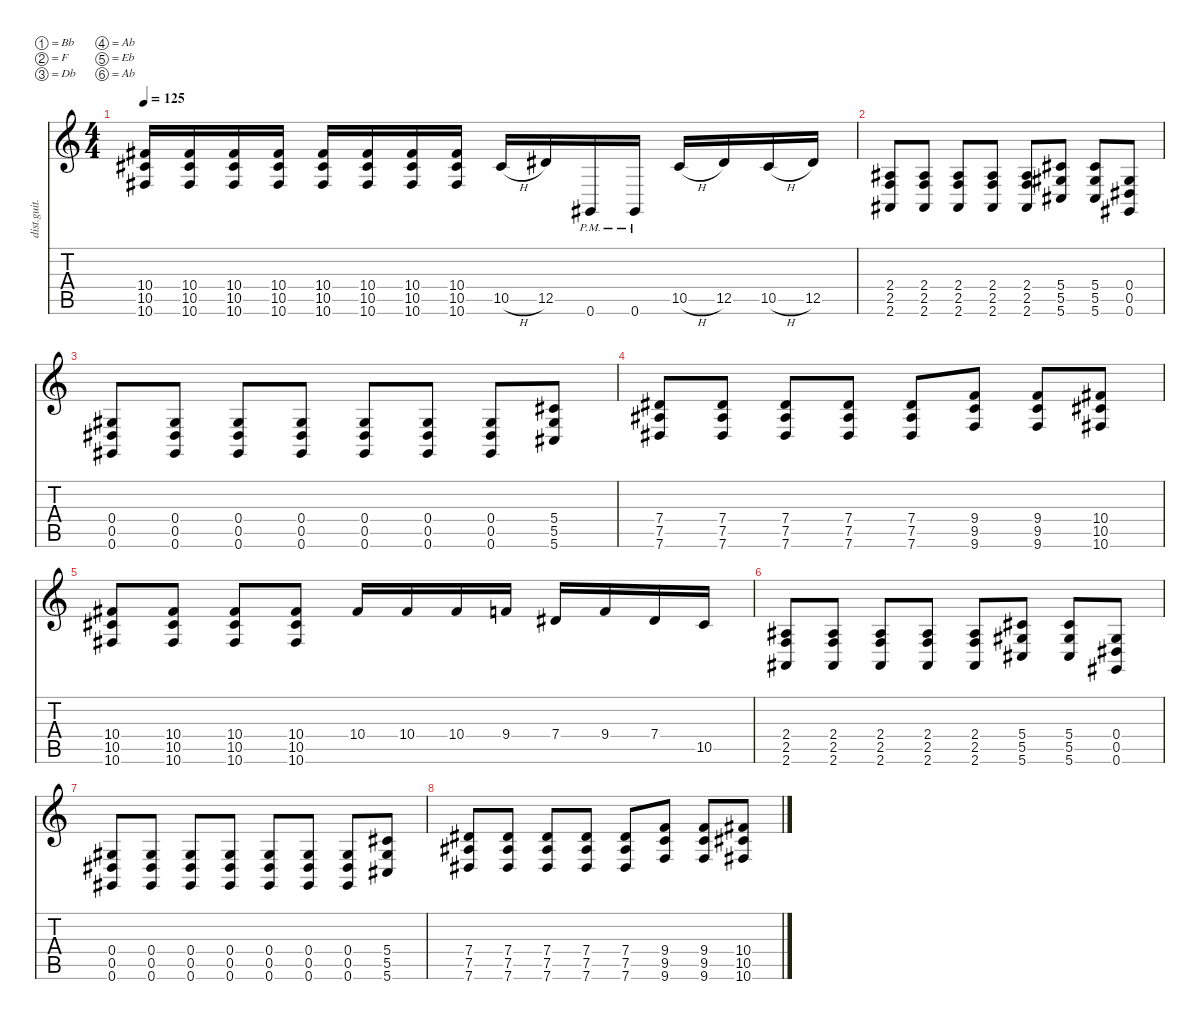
\defaultSystemsLayout 4
\hideDynamics
\bracketExtendMode nobrackets
\otherSystemsTrackNameOrientation horizontal
\track ("Distortion Guitar" "dist.guit.") {instrument distortionguitar}
\staff {score tabs}
\tuning (Bb3 F3 Db3 Ab2 Eb2 Ab1)
\ts (4 4)
\tempo 125
\clef g2
\ks c
(10.6{acc #} 10.5{acc #} 10.4{acc #}).16{dy mf beam Up} (10.6{acc #} 10.4{acc #} 10.5{acc #}).16{beam Up} (10.6{acc #} 10.5{acc #} 10.4{acc #}).16{beam Up} (10.6{acc #} 10.4{acc #} 10.5{acc #}).16{beam Up} (10.5{acc #} 10.4{acc #} 10.6{acc #}).16{beam Up} (10.6{acc #} 10.5{acc #} 10.4{acc #}).16{beam Up} (10.4{acc #} 10.5{acc #} 10.6{acc #}).16{beam Up} (10.6{acc #} 10.5{acc #} 10.4{acc #}).16{beam Up} 10.5{h acc #}.16{beam Up} 12.5{acc #}.16{beam Up} 0.6{pm acc #}.16{beam Up} 0.6{pm acc #}.16{beam Up} 10.5{h acc #}.16{beam Up} 12.5{acc #}.16{beam Up} 10.5{h acc #}.16{beam Up} 12.5{acc #}.16{beam Up} |
(2.6{acc #} 2.5 2.4{acc #}).8{beam Up} (2.6{acc #} 2.4{acc #} 2.5).8{beam Up} (2.6{acc #} 2.5 2.4{acc #}).8{beam Up} (2.6{acc #} 2.4{acc #} 2.5).8{beam Up} (2.6{acc #} 2.5 2.4{acc #}).8{beam Up} (5.6{acc #} 5.4{acc #} 5.5{acc #}).8{beam Up} (5.6{acc #} 5.4{acc #} 5.5{acc #}).8{beam Up} (0.6{acc #} 0.5{acc #} 0.4{acc #}).8{beam Up} |
(0.6{acc #} 0.4{acc #} 0.5{acc #}).8{beam Up} (0.6{acc #} 0.5{acc #} 0.4{acc #}).8{beam Up} (0.6{acc #} 0.4{acc #} 0.5{acc #}).8{beam Up} (0.6{acc #} 0.5{acc #} 0.4{acc #}).8{beam Up} (0.6{acc #} 0.4{acc #} 0.5{acc #}).8{beam Up} (0.6{acc #} 0.5{acc #} 0.4{acc #}).8{beam Up} (0.6{acc #} 0.4{acc #} 0.5{acc #}).8{beam Up} (5.6{acc #} 5.5{acc #} 5.4{acc #}).8{beam Up} |
(7.6{acc #} 7.5{acc #} 7.4{acc #}).8{beam Up} (7.6{acc #} 7.4{acc #} 7.5{acc #}).8{beam Up} (7.6{acc #} 7.5{acc #} 7.4{acc #}).8{beam Up} (7.6{acc #} 7.4{acc #} 7.5{acc #}).8{beam Up} (7.6{acc #} 7.5{acc #} 7.4{acc #}).8{beam Up} (9.6 9.5 9.4).8{beam Up} (9.5 9.4 9.6).8{beam Up} (10.6{acc #} 10.5{acc #} 10.4{acc #}).8{beam Up} |
(10.4{acc #} 10.5{acc #} 10.6{acc #}).8{beam Up} (10.6{acc #} 10.5{acc #} 10.4{acc #}).8{beam Up} (10.6{acc #} 10.4{acc #} 10.5{acc #}).8{beam Up} (10.6{acc #} 10.5{acc #} 10.4{acc #}).8{beam Up} 10.4{acc #}.16{beam Up} 10.4{acc #}.16{beam Up} 10.4{acc #}.16{beam Up} 9.4.16{beam Up} 7.4{acc #}.16{beam Up} 9.4.16{beam Up} 7.4{acc #}.16{beam Up} 10.5{acc #}.16{beam Up} |
(2.6{acc #} 2.5 2.4{acc #}).8{beam Up} (2.6{acc #} 2.4{acc #} 2.5).8{beam Up} (2.6{acc #} 2.5 2.4{acc #}).8{beam Up} (2.6{acc #} 2.4{acc #} 2.5).8{beam Up} (2.6{acc #} 2.5 2.4{acc #}).8{beam Up} (5.6{acc #} 5.4{acc #} 5.5{acc #}).8{beam Up} (5.6{acc #} 5.4{acc #} 5.5{acc #}).8{beam Up} (0.6{acc #} 0.5{acc #} 0.4{acc #}).8{beam Up} |
(0.6{acc #} 0.4{acc #} 0.5{acc #}).8{beam Up} (0.6{acc #} 0.5{acc #} 0.4{acc #}).8{beam Up} (0.6{acc #} 0.4{acc #} 0.5{acc #}).8{beam Up} (0.6{acc #} 0.5{acc #} 0.4{acc #}).8{beam Up} (0.6{acc #} 0.4{acc #} 0.5{acc #}).8{beam Up} (0.6{acc #} 0.5{acc #} 0.4{acc #}).8{beam Up} (0.6{acc #} 0.4{acc #} 0.5{acc #}).8{beam Up} (5.6{acc #} 5.5{acc #} 5.4{acc #}).8{beam Up} |
(7.6{acc #} 7.5{acc #} 7.4{acc #}).8{beam Up} (7.6{acc #} 7.4{acc #} 7.5{acc #}).8{beam Up} (7.6{acc #} 7.5{acc #} 7.4{acc #}).8{beam Up} (7.6{acc #} 7.4{acc #} 7.5{acc #}).8{beam Up} (7.6{acc #} 7.5{acc #} 7.4{acc #}).8{beam Up} (9.6 9.5 9.4).8{beam Up} (9.5 9.4 9.6).8{beam Up} (10.6{acc #} 10.5{acc #} 10.4{acc #}).8{beam Up}
